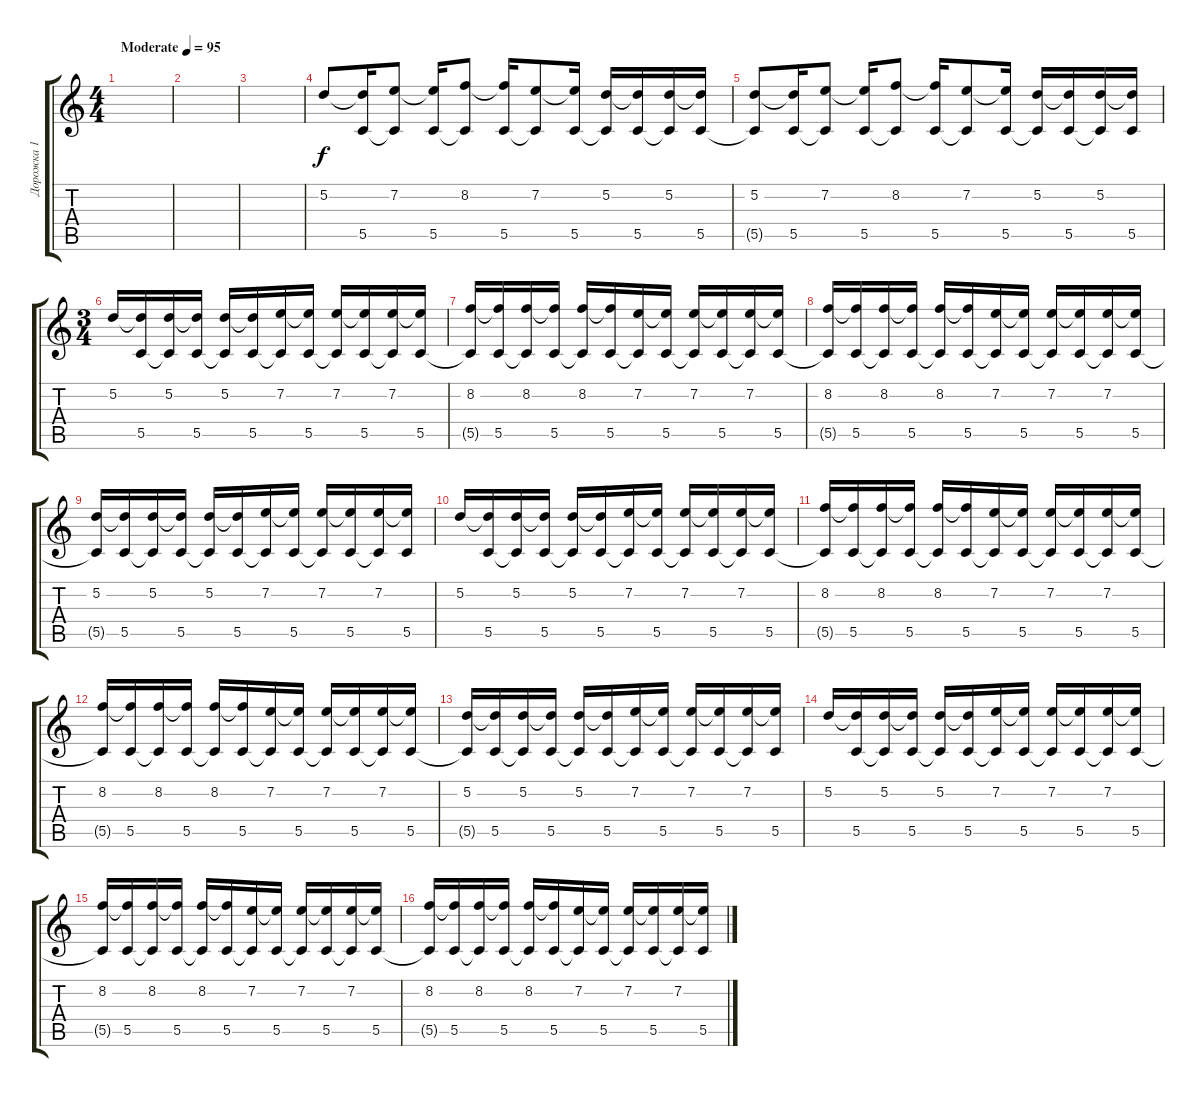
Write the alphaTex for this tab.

\track ("Дорожка 1" "Дорожка 1") {instrument acousticguitarsteel}
\staff {score tabs}
\tuning (D4 A3 F3 C3 G2 C2) {hide}
\ts (4 4)
\tempo (95 "Moderate")
\clef g2
\ks c
|
|
|
5.2.8 (5.2{t} 5.5).16 (7.2 5.5{t}).8 (7.2{t} 5.5).16 (8.2 5.5{t}).8 (8.2{t} 5.5).16 (7.2 5.5{t}).8 (7.2{t} 5.5).16 (5.2 5.5{t}).16 (5.2{t} 5.5).16 (5.2 5.5{t}).16 (5.2{t} 5.5).16 |
(5.2 5.5{t}).8 (5.2{t} 5.5).16 (7.2 5.5{t}).8 (7.2{t} 5.5).16 (8.2 5.5{t}).8 (8.2{t} 5.5).16 (7.2 5.5{t}).8 (7.2{t} 5.5).16 (5.2 5.5{t}).16 (5.2{t} 5.5).16 (5.2 5.5{t}).16 (5.2{t} 5.5).16 |
\ts (3 4)
5.2.16 (5.2{t} 5.5).16 (5.2 5.5{t}).16 (5.2{t} 5.5).16 (5.2 5.5{t}).16 (5.2{t} 5.5).16 (7.2 5.5{t}).16 (7.2{t} 5.5).16 (7.2 5.5{t}).16 (7.2{t} 5.5).16 (7.2 5.5{t}).16 (7.2{t} 5.5).16 |
(8.2 5.5{t}).16 (8.2{t} 5.5).16 (8.2 5.5{t}).16 (8.2{t} 5.5).16 (8.2 5.5{t}).16 (8.2{t} 5.5).16 (7.2 5.5{t}).16 (7.2{t} 5.5).16 (7.2 5.5{t}).16 (7.2{t} 5.5).16 (7.2 5.5{t}).16 (7.2{t} 5.5).16 |
(8.2 5.5{t}).16 (8.2{t} 5.5).16 (8.2 5.5{t}).16 (8.2{t} 5.5).16 (8.2 5.5{t}).16 (8.2{t} 5.5).16 (7.2 5.5{t}).16 (7.2{t} 5.5).16 (7.2 5.5{t}).16 (7.2{t} 5.5).16 (7.2 5.5{t}).16 (7.2{t} 5.5).16 |
(5.2 5.5{t}).16 (5.2{t} 5.5).16 (5.2 5.5{t}).16 (5.2{t} 5.5).16 (5.2 5.5{t}).16 (5.2{t} 5.5).16 (7.2 5.5{t}).16 (7.2{t} 5.5).16 (7.2 5.5{t}).16 (7.2{t} 5.5).16 (7.2 5.5{t}).16 (7.2{t} 5.5).16 |
5.2.16 (5.2{t} 5.5).16 (5.2 5.5{t}).16 (5.2{t} 5.5).16 (5.2 5.5{t}).16 (5.2{t} 5.5).16 (7.2 5.5{t}).16 (7.2{t} 5.5).16 (7.2 5.5{t}).16 (7.2{t} 5.5).16 (7.2 5.5{t}).16 (7.2{t} 5.5).16 |
(8.2 5.5{t}).16 (8.2{t} 5.5).16 (8.2 5.5{t}).16 (8.2{t} 5.5).16 (8.2 5.5{t}).16 (8.2{t} 5.5).16 (7.2 5.5{t}).16 (7.2{t} 5.5).16 (7.2 5.5{t}).16 (7.2{t} 5.5).16 (7.2 5.5{t}).16 (7.2{t} 5.5).16 |
(8.2 5.5{t}).16 (8.2{t} 5.5).16 (8.2 5.5{t}).16 (8.2{t} 5.5).16 (8.2 5.5{t}).16 (8.2{t} 5.5).16 (7.2 5.5{t}).16 (7.2{t} 5.5).16 (7.2 5.5{t}).16 (7.2{t} 5.5).16 (7.2 5.5{t}).16 (7.2{t} 5.5).16 |
(5.2 5.5{t}).16 (5.2{t} 5.5).16 (5.2 5.5{t}).16 (5.2{t} 5.5).16 (5.2 5.5{t}).16 (5.2{t} 5.5).16 (7.2 5.5{t}).16 (7.2{t} 5.5).16 (7.2 5.5{t}).16 (7.2{t} 5.5).16 (7.2 5.5{t}).16 (7.2{t} 5.5).16 |
5.2.16 (5.2{t} 5.5).16 (5.2 5.5{t}).16 (5.2{t} 5.5).16 (5.2 5.5{t}).16 (5.2{t} 5.5).16 (7.2 5.5{t}).16 (7.2{t} 5.5).16 (7.2 5.5{t}).16 (7.2{t} 5.5).16 (7.2 5.5{t}).16 (7.2{t} 5.5).16 |
(8.2 5.5{t}).16 (8.2{t} 5.5).16 (8.2 5.5{t}).16 (8.2{t} 5.5).16 (8.2 5.5{t}).16 (8.2{t} 5.5).16 (7.2 5.5{t}).16 (7.2{t} 5.5).16 (7.2 5.5{t}).16 (7.2{t} 5.5).16 (7.2 5.5{t}).16 (7.2{t} 5.5).16 |
(8.2 5.5{t}).16 (8.2{t} 5.5).16 (8.2 5.5{t}).16 (8.2{t} 5.5).16 (8.2 5.5{t}).16 (8.2{t} 5.5).16 (7.2 5.5{t}).16 (7.2{t} 5.5).16 (7.2 5.5{t}).16 (7.2{t} 5.5).16 (7.2 5.5{t}).16 (7.2{t} 5.5).16
